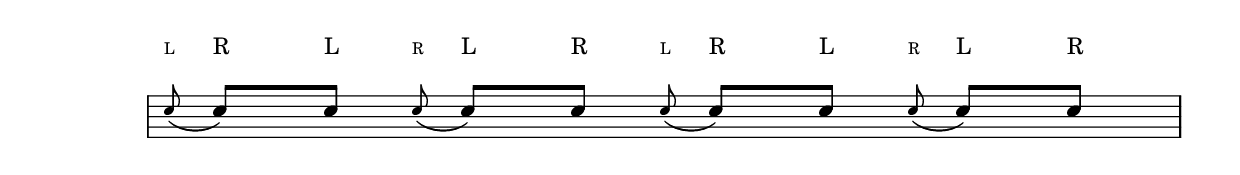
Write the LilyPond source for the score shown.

\version "2.22.1"

rudiment = \drummode {
  \repeat unfold 2 {
    \autoBeamOff
    \grace sn8^\markup { \teeny L }(sn8^"R"[) sn8^"L"]
    \grace sn8^\markup { \teeny R }(sn8^"L"[) sn8^"R"]
  }
}

\score {
  <<
    \new DrumStaff <<
      \new DrumVoice {
        \override Score.SystemStartBar.collapse-height = #-inf.0
        \omit Staff.TimeSignature
        \omit Staff.Clef
        \override TextScript.Y-offset = 6
        \stemUp
        \rudiment
      }
    >>
  >>

  \layout {
    ragged-last = ##f
  }
}